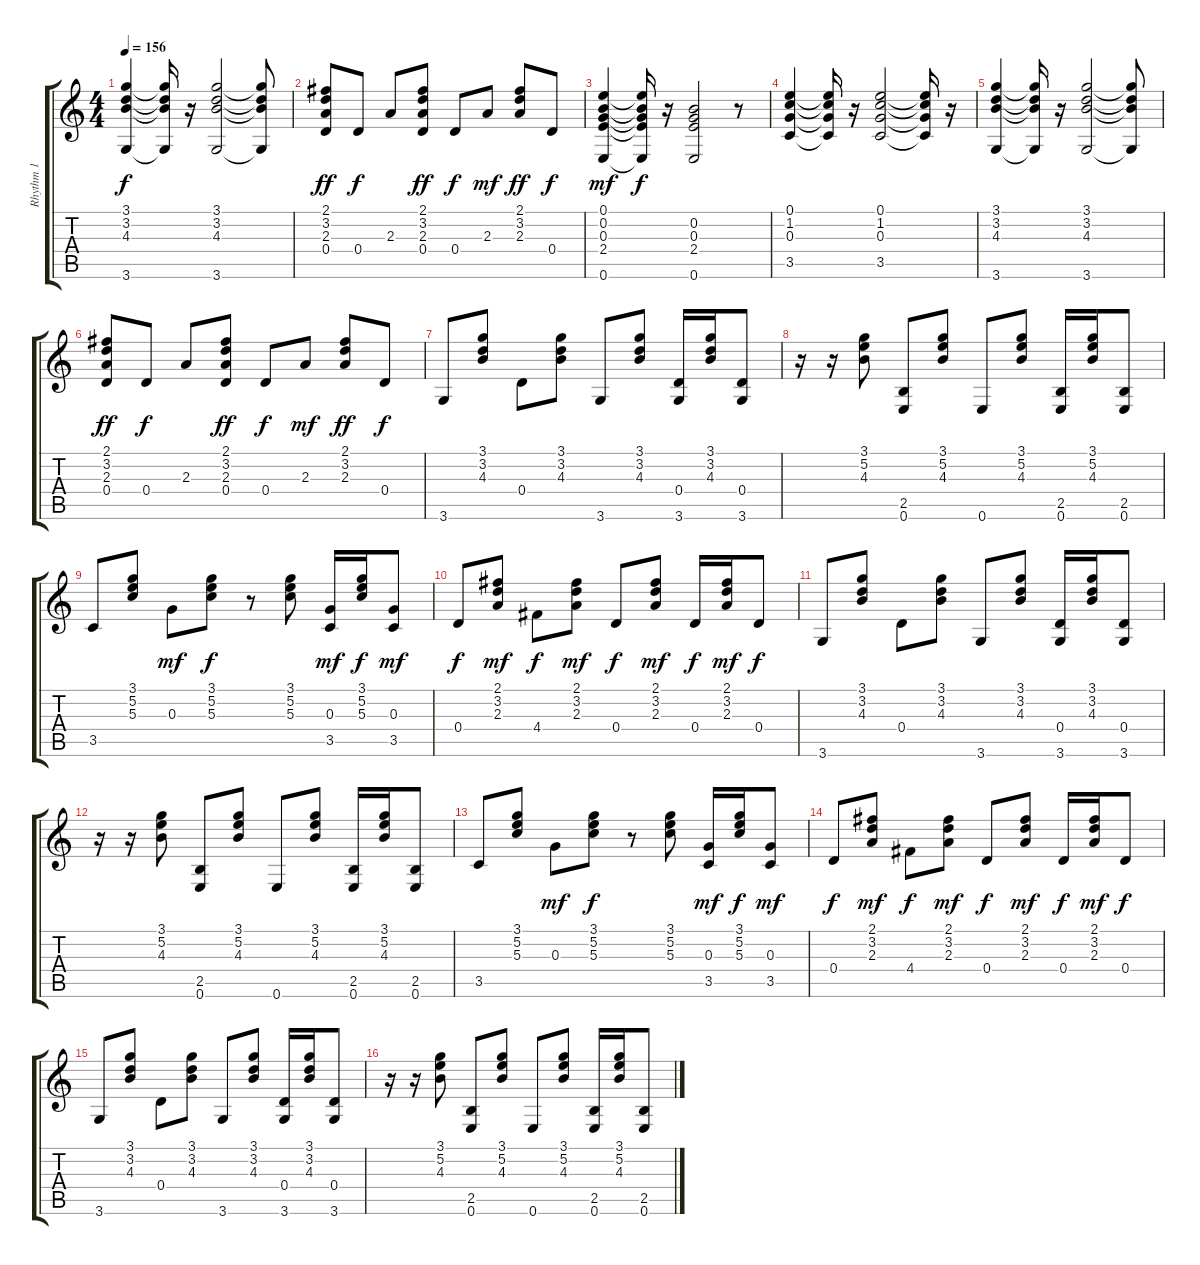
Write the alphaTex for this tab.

\track ("Rhythm 1" "Rhythm 1") {instrument acousticguitarsteel}
\staff {score tabs}
\tuning (E4 B3 G3 D3 A2 E2) {hide}
\ts (4 4)
\tempo 156
\clef g2
\ks c
(3.1 3.2 4.3 3.6).4{dy f} (3.1{t} 3.2{t} 4.3{t} 3.6{t}).16 r.16 (3.1 3.2 4.3 3.6).2 (3.1{t} 3.2{t} 4.3{t} 3.6{t}).8 |
(2.1 3.2 2.3 0.4).8{dy ff} 0.4.8{dy f} 2.3.8 (2.1 3.2 2.3 0.4).8{dy ff} 0.4.8{dy f} 2.3.8{dy mf} (2.1 3.2 2.3).8{dy ff} 0.4.8{dy f} |
(0.1 0.2 0.3 2.4 0.6).4{dy mf} (0.1{t} 0.2{t} 0.3{t} 2.4{t} 0.6{t}).16{dy f} r.16 (0.2 0.3 2.4 0.6).2 r.8 |
(0.1 1.2 0.3 3.5).4 (0.1{t} 1.2{t} 0.3{t} 3.5{t}).16 r.16 (0.1 1.2 0.3 3.5).2 (0.1{t} 1.2{t} 0.3{t} 3.5{t}).16 r.16 |
(3.1 3.2 4.3 3.6).4 (3.1{t} 3.2{t} 4.3{t} 3.6{t}).16 r.16 (3.1 3.2 4.3 3.6).2 (3.1{t} 3.2{t} 4.3{t} 3.6{t}).8 |
(2.1 3.2 2.3 0.4).8{dy ff} 0.4.8{dy f} 2.3.8 (2.1 3.2 2.3 0.4).8{dy ff} 0.4.8{dy f} 2.3.8{dy mf} (2.1 3.2 2.3).8{dy ff} 0.4.8{dy f} |
3.6.8 (3.1 3.2 4.3).8 0.4.8 (3.1 3.2 4.3).8 3.6.8 (3.1 3.2 4.3).8 (0.4 3.6).16 (3.1 3.2 4.3).16 (0.4 3.6).8 |
r.16 r.16 (3.1 5.2 4.3).8 (2.5 0.6).8 (3.1 5.2 4.3).8 0.6.8 (3.1 5.2 4.3).8 (2.5 0.6).16 (3.1 5.2 4.3).16 (2.5 0.6).8 |
3.5.8 (3.1 5.2 5.3).8 0.3.8{dy mf} (3.1 5.2 5.3).8{dy f} r.8 (3.1 5.2 5.3).8 (0.3 3.5).16{dy mf} (3.1 5.2 5.3).16{dy f} (0.3 3.5).8{dy mf} |
0.4.8{dy f} (2.1 3.2 2.3).8{dy mf} 4.4.8{dy f} (2.1 3.2 2.3).8{dy mf} 0.4.8{dy f} (2.1 3.2 2.3).8{dy mf} 0.4.16{dy f} (2.1 3.2 2.3).16{dy mf} 0.4.8{dy f} |
3.6.8 (3.1 3.2 4.3).8 0.4.8 (3.1 3.2 4.3).8 3.6.8 (3.1 3.2 4.3).8 (0.4 3.6).16 (3.1 3.2 4.3).16 (0.4 3.6).8 |
r.16 r.16 (3.1 5.2 4.3).8 (2.5 0.6).8 (3.1 5.2 4.3).8 0.6.8 (3.1 5.2 4.3).8 (2.5 0.6).16 (3.1 5.2 4.3).16 (2.5 0.6).8 |
3.5.8 (3.1 5.2 5.3).8 0.3.8{dy mf} (3.1 5.2 5.3).8{dy f} r.8 (3.1 5.2 5.3).8 (0.3 3.5).16{dy mf} (3.1 5.2 5.3).16{dy f} (0.3 3.5).8{dy mf} |
0.4.8{dy f} (2.1 3.2 2.3).8{dy mf} 4.4.8{dy f} (2.1 3.2 2.3).8{dy mf} 0.4.8{dy f} (2.1 3.2 2.3).8{dy mf} 0.4.16{dy f} (2.1 3.2 2.3).16{dy mf} 0.4.8{dy f} |
3.6.8 (3.1 3.2 4.3).8 0.4.8 (3.1 3.2 4.3).8 3.6.8 (3.1 3.2 4.3).8 (0.4 3.6).16 (3.1 3.2 4.3).16 (0.4 3.6).8 |
r.16 r.16 (3.1 5.2 4.3).8 (2.5 0.6).8 (3.1 5.2 4.3).8 0.6.8 (3.1 5.2 4.3).8 (2.5 0.6).16 (3.1 5.2 4.3).16 (2.5 0.6).8
